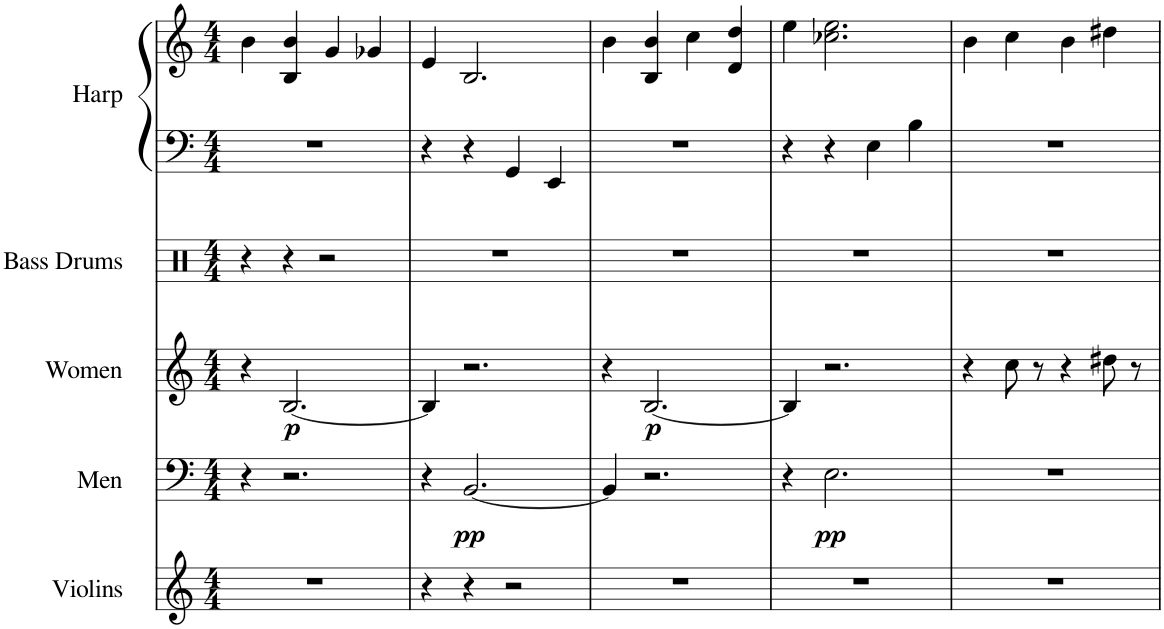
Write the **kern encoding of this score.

**kern	**kern	**dynam	**kern	**dynam	**kern	**kern	**kern
*part5	*part4	*part4	*part3	*part3	*part2	*part1	*part1
*staff6	*staff5	*staff5	*staff4	*staff4	*staff3	*staff2	*staff1
*I"Violins	*I"Men	*	*I"Women	*	*I"Bass Drums	*I"Harp	*
*I'Vlns.	*I'M.	*	*I'W.	*	*I'B.D.	*I'Hrp.	*
*clefG2	*clefF4	*	*clefG2	*	*clefX	*clefF4	*clefG2
*k[]	*k[]	*	*k[]	*	*k[]	*k[]	*k[]
*M4/4	*M4/4	*	*M4/4	*	*M4/4	*M4/4	*M4/4
=1	=1	=1	=1	=1	=1	=1	=1
1r	4r	.	4r	.	4r	1r	4b\
!	!	!	!	!LO:DY:b	!	!	!
.	2.r	.	[2.B/	p	4r	.	4B/ 4b/
.	.	.	.	.	2r	.	4g/
.	.	.	.	.	.	.	4g-X/
=2	=2	=2	=2	=2	=2	=2	=2
4r	4r	.	4B/]	.	1r	4r	4e/
!	!	!LO:DY:b	!	!	!	!	!
4r	[2.BB/	pp	2.r	.	.	4r	2.B/
2r	.	.	.	.	.	4GG/	.
.	.	.	.	.	.	4EE/	.
=3	=3	=3	=3	=3	=3	=3	=3
1r	4BB/]	.	4r	.	1r	1r	4b\
!	!	!	!	!LO:DY:b	!	!	!
.	2.r	.	[2.B/	p	.	.	4B/ 4b/
.	.	.	.	.	.	.	4cc\
.	.	.	.	.	.	.	4d/ 4dd/
=4	=4	=4	=4	=4	=4	=4	=4
1r	4r	.	4B/]	.	1r	4r	4ee\
!	!	!LO:DY:b	!	!	!	!	!
.	2.E\	pp	2.r	.	.	4r	2.cc-X\ 2.ee\
.	.	.	.	.	.	4E\	.
.	.	.	.	.	.	4B\	.
=5	=5	=5	=5	=5	=5	=5	=5
1r	1r	.	4r	.	1r	1r	4b\
.	.	.	8cc\	.	.	.	4cc\
.	.	.	8r	.	.	.	.
.	.	.	4r	.	.	.	4b\
.	.	.	8dd#X\	.	.	.	4dd#X\
.	.	.	8r	.	.	.	.
=	=	=	=	=	=	=	=
*-	*-	*-	*-	*-	*-	*-	*-
